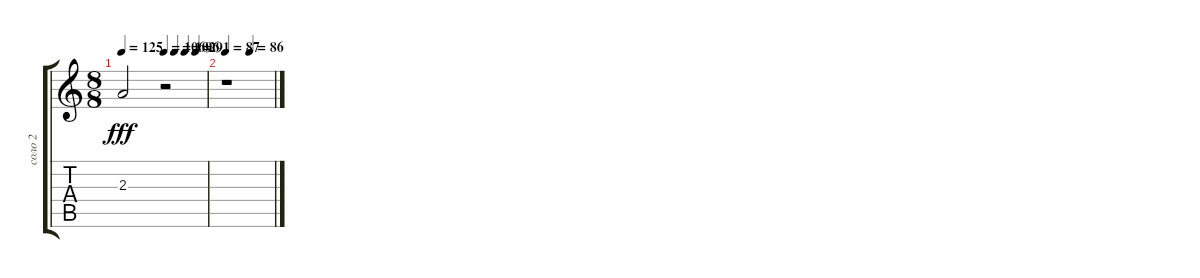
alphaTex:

\track ("соло 2" "соло 2") {instrument overdrivenguitar}
\staff {score tabs}
\tuning (E4 B3 G3 D3 A2 E2) {hide}
\ts (8 8)
\tempo 125
\tempo (106 0.5)
\tempo (102 0.625)
\tempo (96 0.75)
\tempo (91 0.875)
\clef g2
\ks c
2.3.2{dy fff} r.2 |
\tempo 87
\tempo (86 0.5)
r.1
